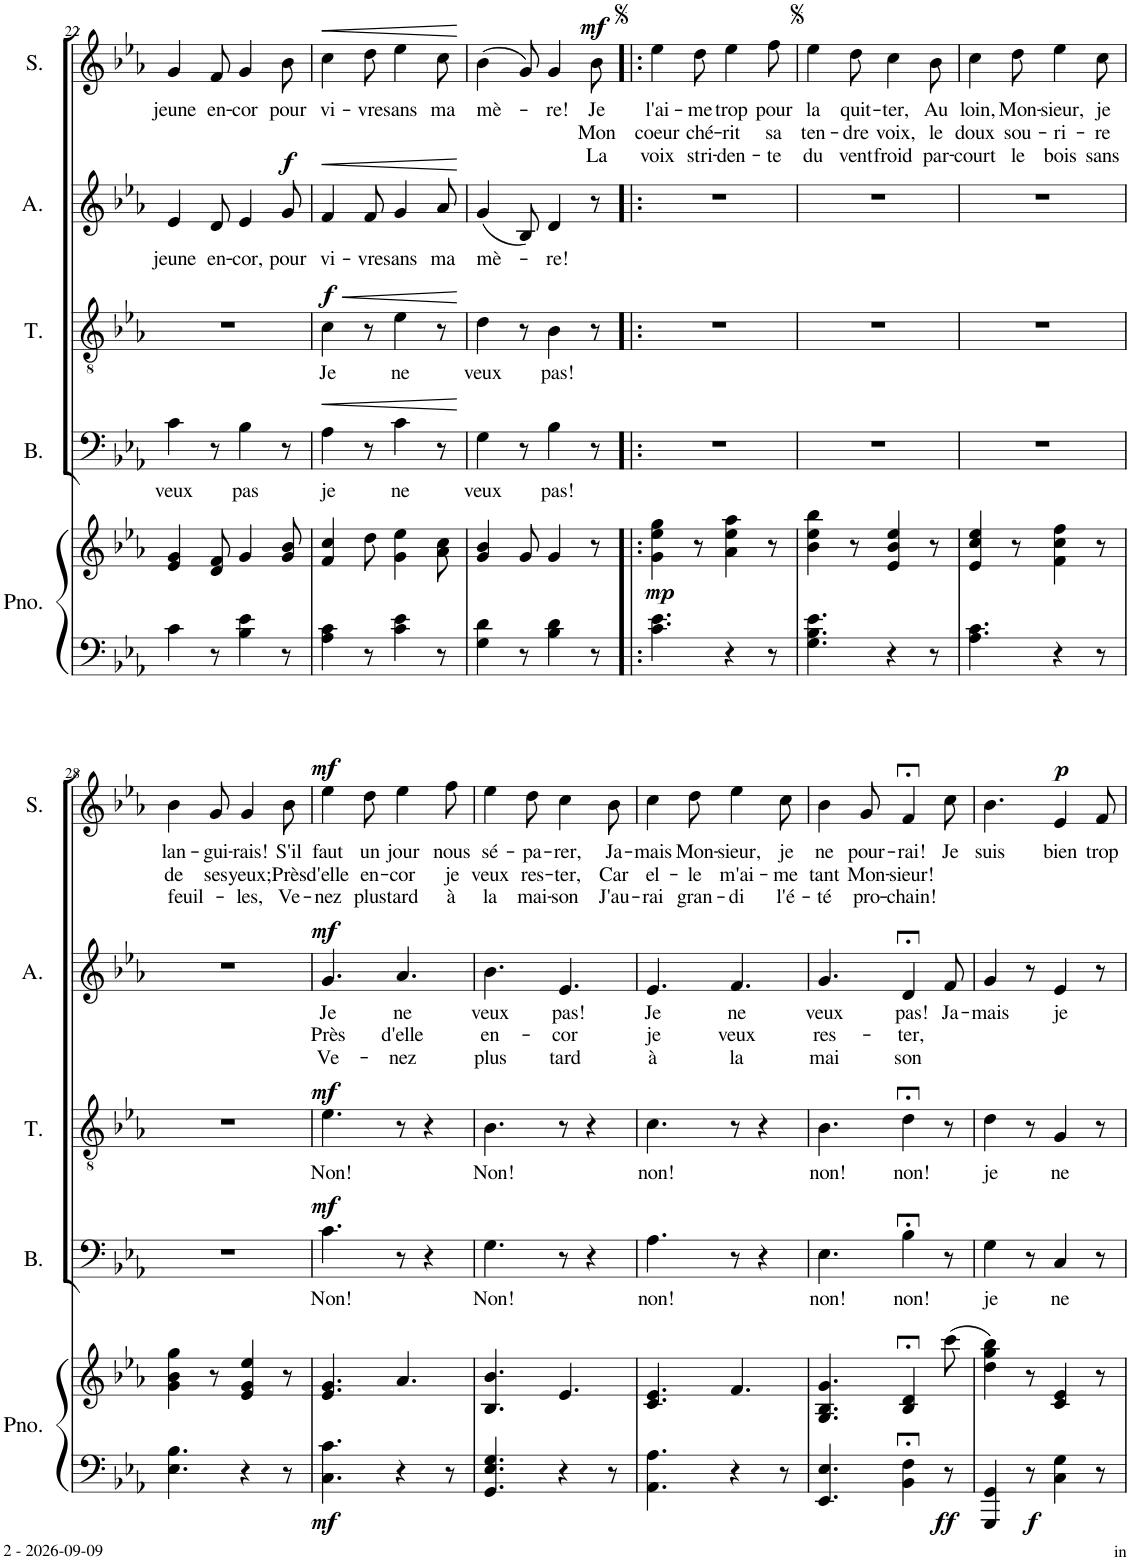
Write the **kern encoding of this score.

**kern	**kern	**dynam	**kern	**text	**dynam	**kern	**text	**dynam	**kern	**text	**text	**text	**dynam	**kern	**text	**text	**text	**dynam
*part5	*part5	*part5	*part4	*part4	*part4	*part3	*part3	*part3	*part2	*part2	*part2	*part2	*part2	*part1	*part1	*part1	*part1	*part1
*staff6	*staff5	*staff5/6	*staff4	*staff4	*staff4	*staff3	*staff3	*staff3	*staff2	*staff2	*staff2	*staff2	*staff2	*staff1	*staff1	*staff1	*staff1	*staff1
*I"Piano	*	*	*I"Bass	*	*	*I"Tenor	*	*	*I"Alto	*	*	*	*	*I"Soprano	*	*	*	*
*I'Pno.	*	*	*I'B.	*	*	*I'T.	*	*	*I'A.	*	*	*	*	*I'S.	*	*	*	*
!!LO:PB:g=z
*clefF4	*clefG2	*	*clefF4	*	*	*clefGv2	*	*	*clefG2	*	*	*	*	*clefG2	*	*	*	*
*k[b-e-a-]	*k[b-e-a-]	*	*k[b-e-a-]	*	*	*k[b-e-a-]	*	*	*k[b-e-a-]	*	*	*	*	*k[b-e-a-]	*	*	*	*
*M6/8	*M6/8	*	*M6/8	*	*	*M6/8	*	*	*M6/8	*	*	*	*	*M6/8	*	*	*	*
=22	=22	=22	=22	=22	=22	=22	=22	=22	=22	=22	=22	=22	=22	=22	=22	=22	=22	=22
!	!	!	!	!LO:LY:b	!	!	!	!	!	!LO:LY:b	!	!	!	!	!LO:LY:b	!	!	!
4c\	4e-/ 4g/	.	4c\	veux	.	2.r	.	.	4e-/	jeune	.	.	.	4g/	jeune	.	.	.
!	!	!	!	!	!	!	!	!	!	!LO:LY:b	!	!	!	!	!LO:LY:b	!	!	!
8r	8d/ 8f/	.	8r	.	.	.	.	.	8d/	en-	.	.	.	8f/	en-	.	.	.
!	!	!	!	!LO:LY:b	!	!	!	!	!	!LO:LY:b	!	!	!	!	!LO:LY:b	!	!	!
4B-\ 4e-\	4g/	.	4B-\	pas	.	.	.	.	4e-/	-cor,	.	.	.	4g/	-cor	.	.	.
!	!	!	!	!	!	!	!	!	!	!LO:LY:b	!	!	!LO:DY:a	!	!LO:LY:b	!	!	!
8r	8g/ 8b-/	.	8r	.	.	.	.	.	8g/	pour	.	.	f	8b-\	pour	.	.	.
=23	=23	=23	=23	=23	=23	=23	=23	=23	=23	=23	=23	=23	=23	=23	=23	=23	=23	=23
!	!	!	!	!LO:LY:b	!LO:HP:b	!	!LO:LY:b	!LO:HP:b	!	!LO:LY:b	!	!	!LO:HP:b	!	!LO:LY:b	!	!	!LO:HP:b
!	!	!	!	!	!	!	!	!LO:DY:n=1:a	!	!	!	!	!	!	!	!	!	!
4A-\ 4c\	4f/ 4cc/	.	4A-\	je	<	4c\	Je	< f	4f/	vi-	.	.	<	4cc\	vi-	.	.	<
!	!	!	!	!	!	!	!	!	!	!LO:LY:b	!	!	!	!	!LO:LY:b	!	!	!
8r	8dd\	.	8r	.	.	8r	.	.	8f/	-vre	.	.	.	8dd\	-vre	.	.	.
!	!	!	!	!LO:LY:b	!	!	!LO:LY:b	!	!	!LO:LY:b	!	!	!	!	!LO:LY:b	!	!	!
4c\ 4e-\	4g\ 4ee-\	.	4c\	ne	.	4e-\	ne	.	4g/	sans	.	.	.	4ee-\	sans	.	.	.
!	!	!	!	!	!	!	!	!	!	!LO:LY:b	!	!	!	!	!LO:LY:b	!	!	!
8r	8a-\ 8cc\	.	8r	.	.	8r	.	.	8a-/	ma	.	.	.	8cc\	ma	.	.	.
.	.	.	.	.	[	.	.	[	.	.	.	.	[	.	.	.	.	[
=24	=24	=24	=24	=24	=24	=24	=24	=24	=24	=24	=24	=24	=24	=24	=24	=24	=24	=24
!	!	!	!	!LO:LY:b	!	!	!LO:LY:b	!	!	!LO:LY:b	!	!	!	!	!LO:LY:b	!	!	!
4G\ 4d\	4g/ 4b-/	.	4G\	veux	.	4d\	veux	.	(4g/	mè-	.	.	.	(4b-\	mè-	.	.	.
8r	8g/	.	8r	.	.	8r	.	.	8B-/)	.	.	.	.	8g/)	.	.	.	.
!	!	!	!	!LO:LY:b	!	!	!LO:LY:b	!	!	!LO:LY:b	!	!	!	!	!LO:LY:b	!	!	!
4B-\ 4d\	4g/	.	4B-\	pas!	.	4B-\	pas!	.	4d/	-re!	.	.	.	4g/	-re!	.	.	.
!	!	!	!	!	!	!	!	!	!	!	!	!	!	!	!LO:LY:b	!LO:LY:b	!LO:LY:b	!LO:DY:a
8r	8r	.	8r	.	.	8r	.	.	8r	.	.	.	.	8b-\	Je	Mon	La	mf
=25!|:	=25!|:	=25!|:	=25!|:	=25!|:	=25!|:	=25!|:	=25!|:	=25!|:	=25!|:	=25!|:	=25!|:	=25!|:	=25!|:	=25!|:	=25!|:	=25!|:	=25!|:	=25!|:
!	!	!LO:DY:b	!	!	!	!	!	!	!	!	!	!	!	!	!LO:LY:b	!LO:LY:b	!LO:LY:b	!
4.c\ 4.e-\	4g\ 4ee-\ 4gg\	mp	2.r	.	.	2.r	.	.	2.r	.	.	.	.	4ee-\	l'ai-	coeur	voix	.
!	!	!	!	!	!	!	!	!	!	!	!	!	!	!	!LO:LY:b	!LO:LY:b	!LO:LY:b	!
.	8r	.	.	.	.	.	.	.	.	.	.	.	.	8dd\	-me	ché-	stri-	.
!	!	!	!	!	!	!	!	!	!	!	!	!	!	!	!LO:LY:b	!LO:LY:b	!LO:LY:b	!
4r	4a-\ 4ee-\ 4aa-\	.	.	.	.	.	.	.	.	.	.	.	.	4ee-\	trop	-rit	-den-	.
!	!	!	!	!	!	!	!	!	!	!	!	!	!	!	!LO:LY:b	!LO:LY:b	!LO:LY:b	!
8r	8r	.	.	.	.	.	.	.	.	.	.	.	.	8ff\	pour	sa	-te	.
=26	=26	=26	=26	=26	=26	=26	=26	=26	=26	=26	=26	=26	=26	=26	=26	=26	=26	=26
!	!	!	!	!	!	!	!	!	!	!	!	!	!	!	!LO:LY:b	!LO:LY:b	!LO:LY:b	!
4.G\ 4.B-\ 4.e-\	4b-\ 4ee-\ 4bb-\	.	2.r	.	.	2.r	.	.	2.r	.	.	.	.	4ee-\	la	ten-	du	.
!	!	!	!	!	!	!	!	!	!	!	!	!	!	!	!LO:LY:b	!LO:LY:b	!LO:LY:b	!
.	8r	.	.	.	.	.	.	.	.	.	.	.	.	8dd\	quit-	-dre	vent	.
!	!	!	!	!	!	!	!	!	!	!	!	!	!	!	!LO:LY:b	!LO:LY:b	!LO:LY:b	!
4r	4e-/ 4b-/ 4ee-/	.	.	.	.	.	.	.	.	.	.	.	.	4cc\	-ter,	voix,	froid	.
!	!	!	!	!	!	!	!	!	!	!	!	!	!	!	!LO:LY:b	!LO:LY:b	!LO:LY:b	!
8r	8r	.	.	.	.	.	.	.	.	.	.	.	.	8b-\	Au	le	par-	.
=27	=27	=27	=27	=27	=27	=27	=27	=27	=27	=27	=27	=27	=27	=27	=27	=27	=27	=27
!	!	!	!	!	!	!	!	!	!	!	!	!	!	!	!LO:LY:b	!LO:LY:b	!LO:LY:b	!
4.A-\ 4.c\	4e-/ 4cc/ 4ee-/	.	2.r	.	.	2.r	.	.	2.r	.	.	.	.	4cc\	loin,	doux	-court	.
!	!	!	!	!	!	!	!	!	!	!	!	!	!	!	!LO:LY:b	!LO:LY:b	!LO:LY:b	!
.	8r	.	.	.	.	.	.	.	.	.	.	.	.	8dd\	Mon-	sou-	le	.
!	!	!	!	!	!	!	!	!	!	!	!	!	!	!	!LO:LY:b	!LO:LY:b	!LO:LY:b	!
4r	4f\ 4cc\ 4ff\	.	.	.	.	.	.	.	.	.	.	.	.	4ee-\	-sieur,	-ri-	bois	.
!	!	!	!	!	!	!	!	!	!	!	!	!	!	!	!LO:LY:b	!LO:LY:b	!LO:LY:b	!
8r	8r	.	.	.	.	.	.	.	.	.	.	.	.	8cc\	je	-re	sans	.
!!LO:LB:g=z
=28	=28	=28	=28	=28	=28	=28	=28	=28	=28	=28	=28	=28	=28	=28	=28	=28	=28	=28
!	!	!	!	!	!	!	!	!	!	!	!	!	!	!	!LO:LY:b	!LO:LY:b	!LO:LY:b	!
4.E-\ 4.B-\	4g\ 4b-\ 4gg\	.	2.r	.	.	2.r	.	.	2.r	.	.	.	.	4b-\	lan-	de	feuil-	.
!	!	!	!	!	!	!	!	!	!	!	!	!	!	!	!LO:LY:b	!LO:LY:b	!	!
.	8r	.	.	.	.	.	.	.	.	.	.	.	.	8g/	-gui-	ses	.	.
!	!	!	!	!	!	!	!	!	!	!	!	!	!	!	!LO:LY:b	!LO:LY:b	!LO:LY:b	!
4r	4e-/ 4g/ 4ee-/	.	.	.	.	.	.	.	.	.	.	.	.	4g/	-rais!	yeux;	-les,	.
!	!	!	!	!	!	!	!	!	!	!	!	!	!	!	!LO:LY:b	!LO:LY:b	!LO:LY:b	!
8r	8r	.	.	.	.	.	.	.	.	.	.	.	.	8b-\	S'il	Près	Ve-	.
=29	=29	=29	=29	=29	=29	=29	=29	=29	=29	=29	=29	=29	=29	=29	=29	=29	=29	=29
!	!	!LO:DY:b=2	!	!LO:LY:b	!LO:DY:a	!	!LO:LY:b	!LO:DY:a	!	!LO:LY:b	!LO:LY:b	!LO:LY:b	!LO:DY:a	!	!LO:LY:b	!LO:LY:b	!LO:LY:b	!LO:DY:a
4.C\ 4.c\	4.e-/ 4.g/	mf	4.c\	Non!	mf	4.e-\	Non!	mf	4.g/	Je	Près	Ve-	mf	4ee-\	faut	d'elle	-nez	mf
!	!	!	!	!	!	!	!	!	!	!	!	!	!	!	!LO:LY:b	!LO:LY:b	!LO:LY:b	!
.	.	.	.	.	.	.	.	.	.	.	.	.	.	8dd\	un	en-	plus	.
!	!	!	!	!	!	!	!	!	!	!LO:LY:b	!LO:LY:b	!LO:LY:b	!	!	!LO:LY:b	!LO:LY:b	!LO:LY:b	!
4r	4.a-/	.	8r	.	.	8r	.	.	4.a-/	ne	d'elle	-nez	.	4ee-\	jour	-cor	tard	.
.	.	.	4r	.	.	4r	.	.	.	.	.	.	.	.	.	.	.	.
!	!	!	!	!	!	!	!	!	!	!	!	!	!	!	!LO:LY:b	!LO:LY:b	!LO:LY:b	!
8r	.	.	.	.	.	.	.	.	.	.	.	.	.	8ff\	nous	je	à	.
=30	=30	=30	=30	=30	=30	=30	=30	=30	=30	=30	=30	=30	=30	=30	=30	=30	=30	=30
!	!	!	!	!LO:LY:b	!	!	!LO:LY:b	!	!	!LO:LY:b	!LO:LY:b	!LO:LY:b	!	!	!LO:LY:b	!LO:LY:b	!LO:LY:b	!
4.GG/ 4.E-/ 4.G/	4.B-/ 4.b-/	.	4.G\	Non!	.	4.B-\	Non!	.	4.b-\	veux	en-	plus	.	4ee-\	sé-	veux	la	.
!	!	!	!	!	!	!	!	!	!	!	!	!	!	!	!LO:LY:b	!LO:LY:b	!LO:LY:b	!
.	.	.	.	.	.	.	.	.	.	.	.	.	.	8dd\	-pa-	res-	mai-	.
!	!	!	!	!	!	!	!	!	!	!LO:LY:b	!LO:LY:b	!LO:LY:b	!	!	!LO:LY:b	!LO:LY:b	!LO:LY:b	!
4r	4.e-/	.	8r	.	.	8r	.	.	4.e-/	pas!	-cor	tard	.	4cc\	-rer,	-ter,	-son	.
.	.	.	4r	.	.	4r	.	.	.	.	.	.	.	.	.	.	.	.
!	!	!	!	!	!	!	!	!	!	!	!	!	!	!	!LO:LY:b	!LO:LY:b	!LO:LY:b	!
8r	.	.	.	.	.	.	.	.	.	.	.	.	.	8b-\	Ja-	Car	J'au-	.
=31	=31	=31	=31	=31	=31	=31	=31	=31	=31	=31	=31	=31	=31	=31	=31	=31	=31	=31
!	!	!	!	!LO:LY:b	!	!	!LO:LY:b	!	!	!LO:LY:b	!LO:LY:b	!LO:LY:b	!	!	!LO:LY:b	!LO:LY:b	!LO:LY:b	!
4.AA-\ 4.A-\	4.c/ 4.e-/	.	4.A-\	non!	.	4.c\	non!	.	4.e-/	Je	je	à	.	4cc\	-mais	el-	-rai	.
!	!	!	!	!	!	!	!	!	!	!	!	!	!	!	!LO:LY:b	!LO:LY:b	!LO:LY:b	!
.	.	.	.	.	.	.	.	.	.	.	.	.	.	8dd\	Mon-	-le	gran-	.
!	!	!	!	!	!	!	!	!	!	!LO:LY:b	!LO:LY:b	!LO:LY:b	!	!	!LO:LY:b	!LO:LY:b	!LO:LY:b	!
4r	4.f/	.	8r	.	.	8r	.	.	4.f/	ne	veux	la	.	4ee-\	-sieur,	m'ai-	-di	.
.	.	.	4r	.	.	4r	.	.	.	.	.	.	.	.	.	.	.	.
!	!	!	!	!	!	!	!	!	!	!	!	!	!	!	!LO:LY:b	!LO:LY:b	!LO:LY:b	!
8r	.	.	.	.	.	.	.	.	.	.	.	.	.	8cc\	je	-me	l'é-	.
=32	=32	=32	=32	=32	=32	=32	=32	=32	=32	=32	=32	=32	=32	=32	=32	=32	=32	=32
!	!	!	!	!LO:LY:b	!	!	!LO:LY:b	!	!	!LO:LY:b	!LO:LY:b	!LO:LY:b	!	!	!LO:LY:b	!LO:LY:b	!LO:LY:b	!
4.EE-/ 4.E-/	4.G/ 4.B-/ 4.g/	.	4.E-\	non!	.	4.B-\	non!	.	4.g/	veux	res-	mai	.	4b-\	ne	tant	-té	.
!	!	!	!	!	!	!	!	!	!	!	!	!	!	!	!LO:LY:b	!LO:LY:b	!LO:LY:b	!
.	.	.	.	.	.	.	.	.	.	.	.	.	.	8g/	pour-	Mon-	pro-	.
!	!	!	!	!LO:LY:b	!	!	!LO:LY:b	!	!	!LO:LY:b	!LO:LY:b	!LO:LY:b	!	!	!LO:LY:b	!LO:LY:b	!LO:LY:b	!
4BB-\;< 4F\;<	4B-/;< 4d/;<	.	4B-;<\	non!	.	4d;<\	non!	.	4d;</	pas!	-ter,	son	.	4f;</	-rai!	-sieur!	-chain!	.
!	!	!LO:DY:b=2	!	!	!	!	!	!	!	!LO:LY:b	!	!	!	!	!LO:LY:b	!	!	!
8r	(8ccc\	ff	8r	.	.	8r	.	.	8f/	Ja-	.	.	.	8cc\	Je	.	.	.
=33	=33	=33	=33	=33	=33	=33	=33	=33	=33	=33	=33	=33	=33	=33	=33	=33	=33	=33
!	!	!	!	!LO:LY:b	!	!	!LO:LY:b	!	!	!LO:LY:b	!	!	!	!	!LO:LY:b	!	!	!
4GGG/ 4GG/	4dd\ 4gg\ 4bb-\)	.	4G\	je	.	4d\	je	.	4g/	-mais	.	.	.	4.b-\	suis	.	.	.
!	!	!LO:DY:b=2	!	!	!	!	!	!	!	!	!	!	!	!	!	!	!	!
8r	8r	f	8r	.	.	8r	.	.	8r	.	.	.	.	.	.	.	.	.
!	!	!	!	!LO:LY:b	!	!	!LO:LY:b	!	!	!LO:LY:b	!	!	!	!	!LO:LY:b	!	!	!LO:DY:a
4C\ 4G\	4c/ 4e-/	.	4C/	ne	.	4G/	ne	.	4e-/	je	.	.	.	4e-/	bien	.	.	p
!	!	!	!	!	!	!	!	!	!	!	!	!	!	!	!LO:LY:b	!	!	!
8r	8r	.	8r	.	.	8r	.	.	8r	.	.	.	.	8f/	trop	.	.	.
=	=	=	=	=	=	=	=	=	=	=	=	=	=	=	=	=	=	=
*-	*-	*-	*-	*-	*-	*-	*-	*-	*-	*-	*-	*-	*-	*-	*-	*-	*-	*-
